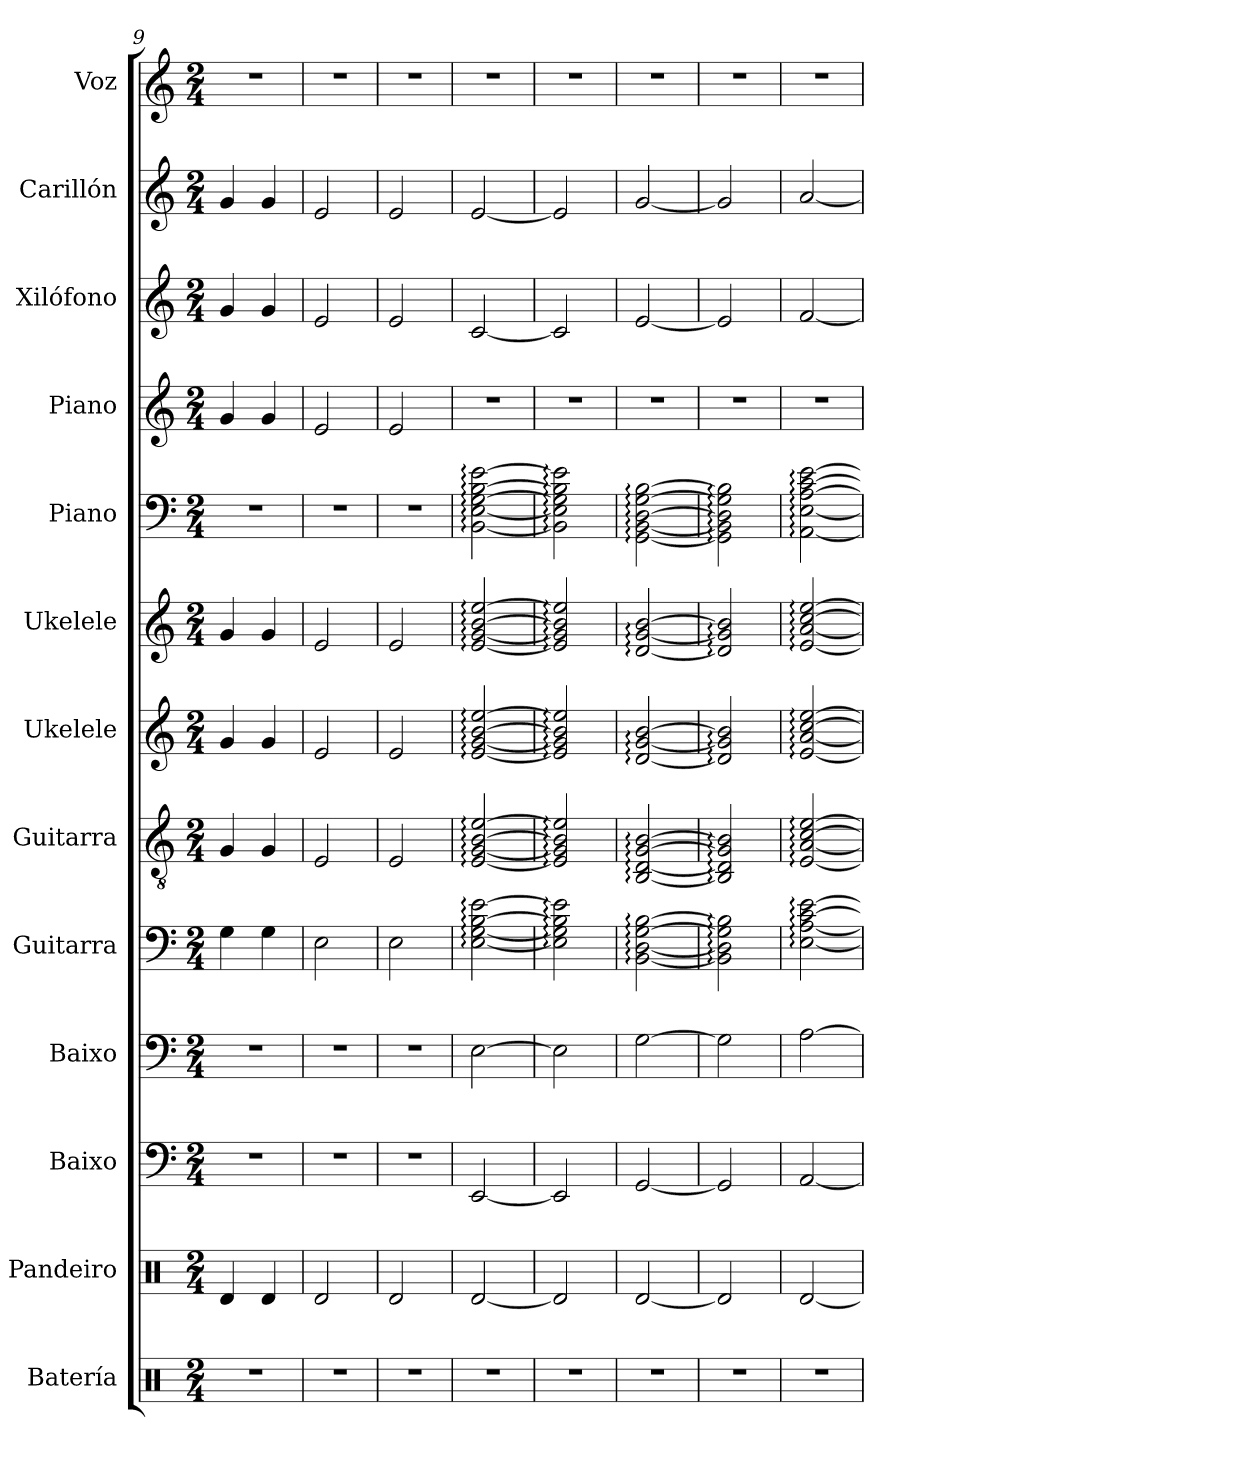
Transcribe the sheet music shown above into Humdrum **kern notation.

**kern	**kern	**kern	**kern	**kern	**kern	**kern	**kern	**kern	**kern	**kern	**kern	**kern
*part13	*part12	*part11	*part10	*part9	*part8	*part7	*part6	*part5	*part4	*part3	*part2	*part1
*staff13	*staff12	*staff11	*staff10	*staff9	*staff8	*staff7	*staff6	*staff5	*staff4	*staff3	*staff2	*staff1
*I"Batería	*I"Pandeiro	*I"Baixo	*I"Baixo	*I"Guitarra	*I"Guitarra	*I"Ukelele	*I"Ukelele	*I"Piano	*I"Piano	*I"Xilófono	*I"Carillón	*I"Voz
*I'Bat.	*I'P.	*I'B.	*I'B.	*I'G.	*I'G.	*I'Uk.	*I'Uk.	*I'Pno.	*I'Pno.	*I'Xil.	*I'C.	*I'V.
*clefX	*clefX	*	*clefF4	*	*clefGv2	*	*clefG2	*clefF4	*clefG2	*clefG2	*clefG2	*clefG2
*	*	*ITrd7c12	*ITrd7c12	*	*	*	*	*	*	*ITrd-7c-12	*ITrd-14c-24	*
*k[]	*k[]	*k[]	*k[]	*k[]	*k[]	*k[]	*k[]	*k[]	*k[]	*k[]	*k[]	*k[]
*M2/4	*M2/4	*M2/4	*M2/4	*M2/4	*M2/4	*M2/4	*M2/4	*M2/4	*M2/4	*M2/4	*M2/4	*M2/4
=9	=9	=9	=9	=9	=9	=9	=9	=9	=9	=9	=9	=9
2r	4Rd/	2r	2r	4G	4G/	4g	4g/	2r	4g/	4gg/	4ggg/	2r
.	4Rd/	.	.	4G	4G/	4g	4g/	.	4g/	4gg/	4ggg/	.
=10	=10	=10	=10	=10	=10	=10	=10	=10	=10	=10	=10	=10
2r	2Rd/	2r	2r	2E	2E/	2e	2e/	2r	2e/	2ee/	2eee/	2r
=11	=11	=11	=11	=11	=11	=11	=11	=11	=11	=11	=11	=11
2r	2Rd/	2r	2r	2E	2E/	2e	2e/	2r	2e/	2ee/	2eee/	2r
=12	=12	=12	=12	=12	=12	=12	=12	=12	=12	=12	=12	=12
2r	[2Rd/	[2EEE	[2EE\	[2E: [2G: [2B: [2e:	[2E/: [2G/: [2B/: [2e/:	[2e: [2g: [2b: [2ee:	[2e/: [2g/: [2b/: [2ee/:	[2BB\: [2E\: [2G\: [2B\: [2e\:	2r	[2cc/	[2eee/	2r
=13	=13	=13	=13	=13	=13	=13	=13	=13	=13	=13	=13	=13
2r	2Rd/]	2EEE]	2EE\]	2E]: 2G]: 2B]: 2e]:	2E/]: 2G/]: 2B/]: 2e/]:	2e]: 2g]: 2b]: 2ee]:	2e/]: 2g/]: 2b/]: 2ee/]:	2BB\]: 2E\]: 2G\]: 2B\]: 2e\]:	2r	2cc/]	2eee/]	2r
=14	=14	=14	=14	=14	=14	=14	=14	=14	=14	=14	=14	=14
2r	[2Rd/	[2GGG	[2GG\	[2BB: [2D: [2G: [2B:	[2BB/: [2D/: [2G/: [2B/:	[2d: [2g: [2b:	[2d/: [2g/: [2b/:	[2GG\: [2BB\: [2D\: [2G\: [2B\:	2r	[2ee/	[2ggg/	2r
=15	=15	=15	=15	=15	=15	=15	=15	=15	=15	=15	=15	=15
2r	2Rd/]	2GGG]	2GG\]	2BB]: 2D]: 2G]: 2B]:	2BB/]: 2D/]: 2G/]: 2B/]:	2d]: 2g]: 2b]:	2d/]: 2g/]: 2b/]:	2GG\]: 2BB\]: 2D\]: 2G\]: 2B\]:	2r	2ee/]	2ggg/]	2r
=16	=16	=16	=16	=16	=16	=16	=16	=16	=16	=16	=16	=16
2r	[2Rd/	[2AAA	[2AA\	[2E: [2A: [2c: [2e:	[2E/: [2A/: [2c/: [2e/:	[2e: [2a: [2cc: [2ee:	[2e/: [2a/: [2cc/: [2ee/:	[2AA\: [2E\: [2A\: [2c\: [2e\:	2r	[2ff/	[2aaa/	2r
=	=	=	=	=	=	=	=	=	=	=	=	=
*-	*-	*-	*-	*-	*-	*-	*-	*-	*-	*-	*-	*-
